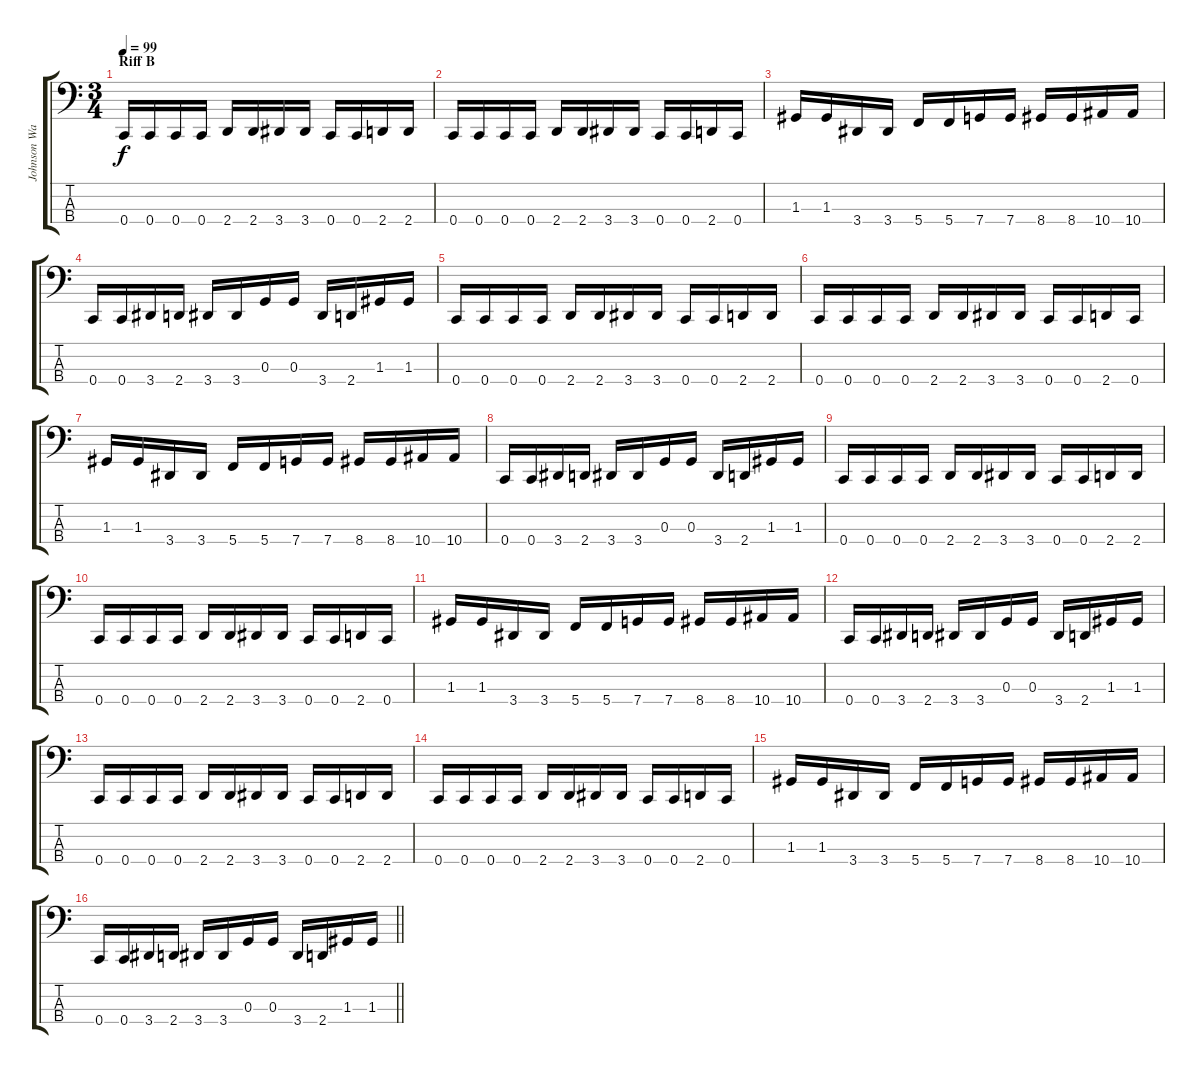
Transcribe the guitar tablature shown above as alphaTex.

\track ("Johnson Wang" "Johnson Wa") {instrument electricbassfinger}
\staff {score tabs}
\tuning (F2 C2 G1 C1) {hide}
\ts (3 4)
\section ("" "Riff B")
\tempo 99
\clef f4
\ks c
0.4.16{dy f} 0.4.16 0.4.16 0.4.16 2.4.16 2.4.16 3.4.16 3.4.16 0.4.16 0.4.16 2.4.16 2.4.16 |
0.4.16 0.4.16 0.4.16 0.4.16 2.4.16 2.4.16 3.4.16 3.4.16 0.4.16 0.4.16 2.4.16 0.4.16 |
1.3.16 1.3.16 3.4.16 3.4.16 5.4.16 5.4.16 7.4.16 7.4.16 8.4.16 8.4.16 10.4.16 10.4.16 |
0.4.16 0.4.16 3.4.16 2.4.16 3.4.16 3.4.16 0.3.16 0.3.16 3.4.16 2.4.16 1.3.16 1.3.16 |
0.4.16 0.4.16 0.4.16 0.4.16 2.4.16 2.4.16 3.4.16 3.4.16 0.4.16 0.4.16 2.4.16 2.4.16 |
0.4.16 0.4.16 0.4.16 0.4.16 2.4.16 2.4.16 3.4.16 3.4.16 0.4.16 0.4.16 2.4.16 0.4.16 |
1.3.16 1.3.16 3.4.16 3.4.16 5.4.16 5.4.16 7.4.16 7.4.16 8.4.16 8.4.16 10.4.16 10.4.16 |
0.4.16 0.4.16 3.4.16 2.4.16 3.4.16 3.4.16 0.3.16 0.3.16 3.4.16 2.4.16 1.3.16 1.3.16 |
0.4.16 0.4.16 0.4.16 0.4.16 2.4.16 2.4.16 3.4.16 3.4.16 0.4.16 0.4.16 2.4.16 2.4.16 |
0.4.16 0.4.16 0.4.16 0.4.16 2.4.16 2.4.16 3.4.16 3.4.16 0.4.16 0.4.16 2.4.16 0.4.16 |
1.3.16 1.3.16 3.4.16 3.4.16 5.4.16 5.4.16 7.4.16 7.4.16 8.4.16 8.4.16 10.4.16 10.4.16 |
0.4.16 0.4.16 3.4.16 2.4.16 3.4.16 3.4.16 0.3.16 0.3.16 3.4.16 2.4.16 1.3.16 1.3.16 |
0.4.16 0.4.16 0.4.16 0.4.16 2.4.16 2.4.16 3.4.16 3.4.16 0.4.16 0.4.16 2.4.16 2.4.16 |
0.4.16 0.4.16 0.4.16 0.4.16 2.4.16 2.4.16 3.4.16 3.4.16 0.4.16 0.4.16 2.4.16 0.4.16 |
1.3.16 1.3.16 3.4.16 3.4.16 5.4.16 5.4.16 7.4.16 7.4.16 8.4.16 8.4.16 10.4.16 10.4.16 |
\barLineRight lightlight
0.4.16 0.4.16 3.4.16 2.4.16 3.4.16 3.4.16 0.3.16 0.3.16 3.4.16 2.4.16 1.3.16 1.3.16
